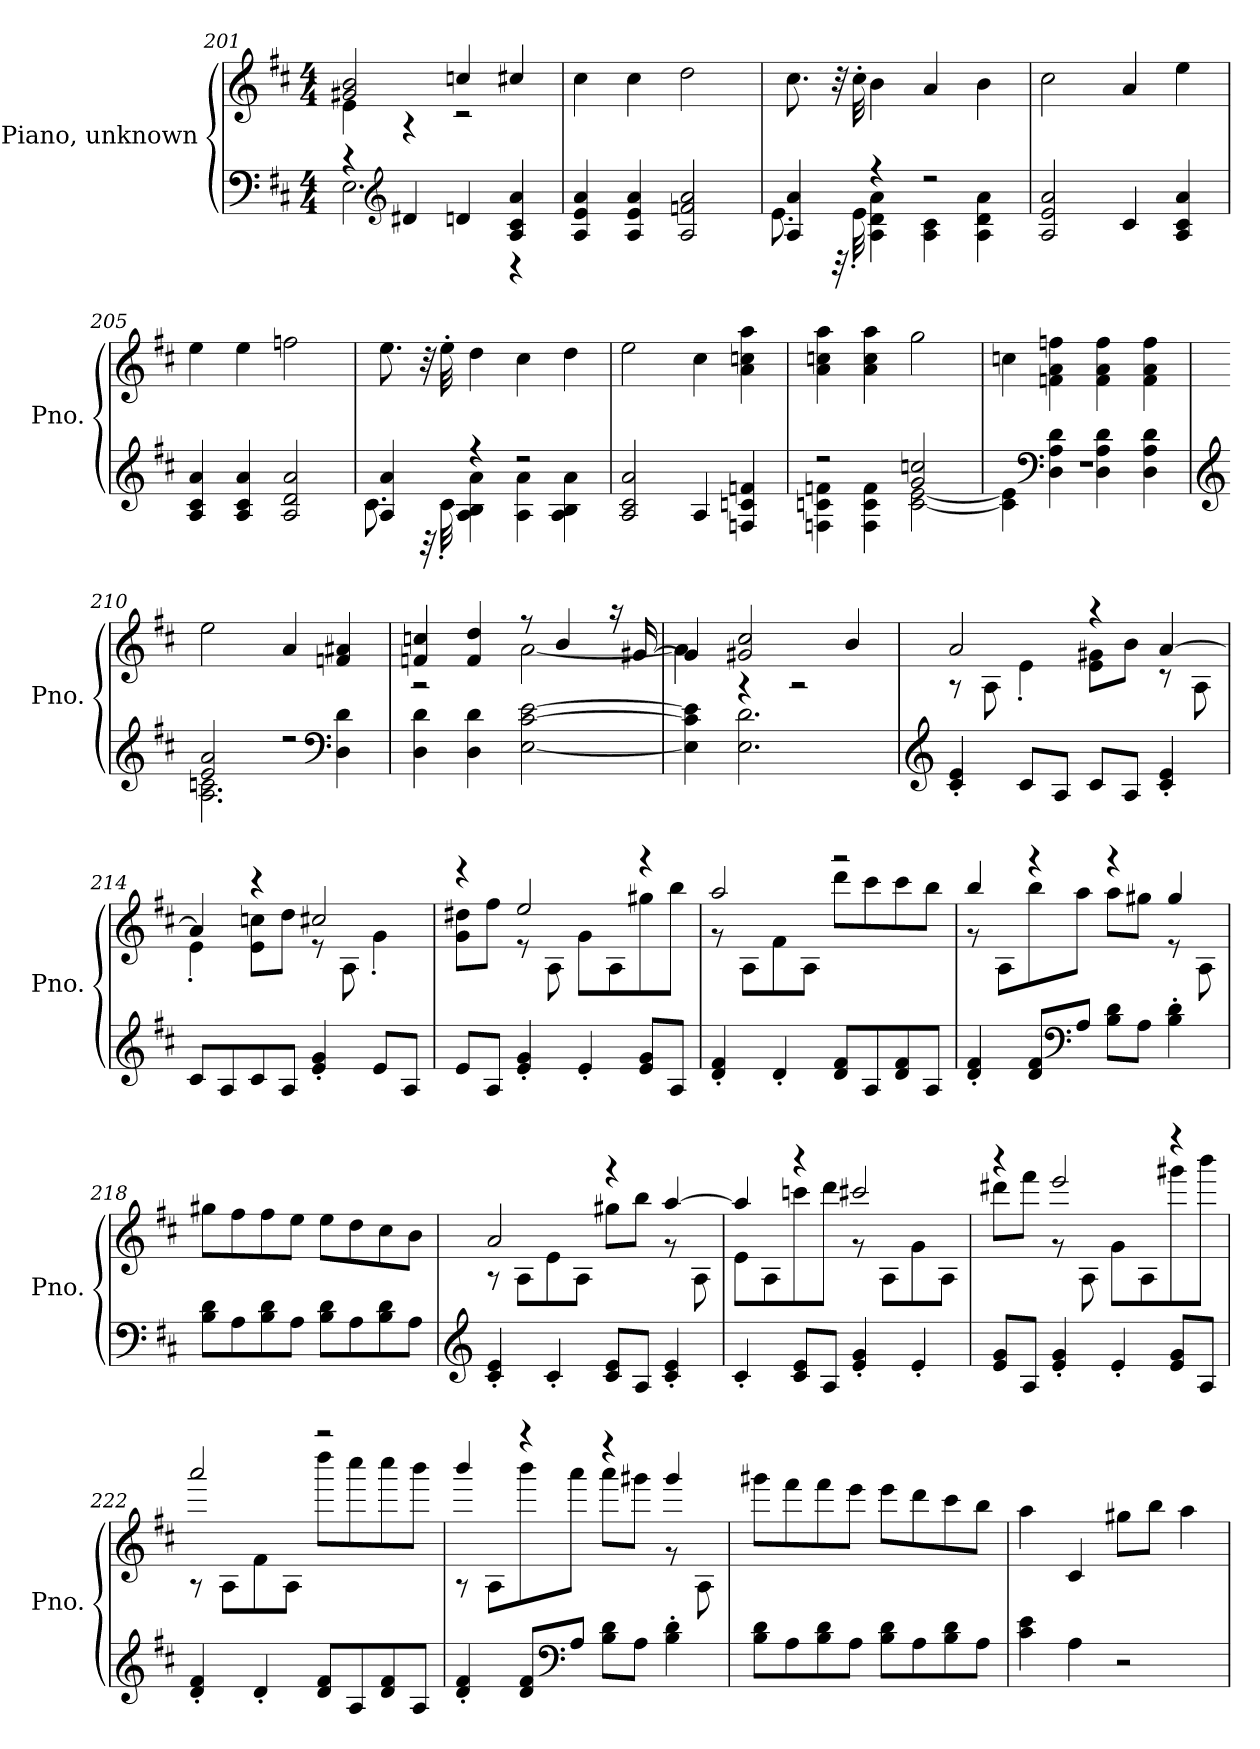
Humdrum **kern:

**kern	**kern
*part1	*part1
*staff2	*staff1
*I"Piano, unknown	*
*I'Pno.	*
!!LO:LB:g=z
*clefF4	*clefG2
*k[f#c#]	*k[f#c#]
*M4/4	*M4/4
=201	=201
*^	*^
4r	2.E\	2g#X/ 2b/	4e\
*clefG2	*	*	*
4d#X/	.	.	4r
4dn/	.	4ccn/	2r
4A/ 4c#/ 4a/	4r	4cc#X/	.
*v	*v	*	*
*	*v	*v
=202	=202
4A/ 4e/ 4a/	4cc#\
4A/ 4e/ 4a/	4cc#\
2A/ 2fn/ 2a/	2dd\
=203	=203
*^	*
4A/ 4a/	8.e\	8.cc#\
.	32r	32r
.	32e'\	32cc#'\
4r	4A\ 4d\ 4a\	4b\
2r	4A\ 4c#\	4a/
.	4A\ 4d\ 4a\	4b\
*v	*v	*
=204	=204
2A/ 2e/ 2a/	2cc#\
4c#/	4a/
4A/ 4c#/ 4a/	4ee\
=205	=205
4A/ 4c#/ 4a/	4ee\
4A/ 4c#/ 4a/	4ee\
2A/ 2d/ 2a/	2ffn\
!!LO:LB:g=z
=206	=206
*^	*
4A/ 4a/	8.c#\	8.ee\
.	32r	32r
.	32c#'\	32ee'\
4r	4A\ 4B\ 4a\	4dd\
2r	4A\ 4a\	4cc#\
.	4A\ 4B\ 4a\	4dd\
*v	*v	*
=207	=207
2A/ 2c#/ 2a/	2ee\
4A/	4cc#\
4Fn/ 4cn/ 4fn/	4a\ 4ccn\ 4aa\
=208	=208
*^	*
2r	4Fn\ 4cn\ 4fn\	4a\ 4ccn\ 4aa\
.	4F\ 4c\ 4f\	4a\ 4cc\ 4aa\
2g/ 2ccn/	[2c\ [2e\	2gg\
=209	=209	=209
1r	4c\] 4e\]	4ccn\
*clefF4	*	*
.	4D\ 4A\ 4d\	4fn\ 4a\ 4ffn\
.	4D\ 4A\ 4d\	4f\ 4a\ 4ff\
.	4D\ 4A\ 4d\	4f\ 4a\ 4ff\
=210	=210	=210
*clefG2	*	*
2e/ 2a/	2.A\ 2.cn\	2ee\
2r	.	4a/
*clefF4	*	*
.	4D\ 4d\	4fn/ 4a#X/
*v	*v	*
!!LO:LB:g=z
=211	=211
*	*^
4D\ 4d\	4fn/ 4ccn/	2r
4D\ 4d\	4f/ 4dd/	.
[2E\ [2c#\ [2e\	8r	[2a\
.	4b/	.
.	16r	.
.	[16g#X/	.
=212	=212	=212
4E\] 4c#\] 4e\]	4g#/]	4a\]
2.E\ 2.d\	2g#X/ 2cc#/	4r
.	.	2r
.	4b/	.
=213	=213	=213
*clefG2	*	*
4c#/' 4e/'	2a/	8r
.	.	8A\
8c#/L	.	4e'\
8A/J	.	.
8c#/L	4r	8e\ 8g#X\L
8A/J	.	8b\J
4c#/' 4e/'	[4a/	8r
.	.	8A\
=214	=214	=214
8c#/L	4a/]	4e'\
8A/	.	.
8c#/	4r	8e\ 8ccn\L
8A/J	.	8dd\J
4e/' 4g/'	2cc#X/	8r
.	.	8A\
8e/L	.	4g'\
8A/J	.	.
!!LO:PB:g=z	!!
=215	=215	=215
8e/L	4r	8g\ 8dd#X\L
8A/J	.	8ff#\J
4e/' 4g/'	2ee/	8r
.	.	8A\
4e'/	.	8g\L
.	.	8A\
8e/ 8g/L	4r	8gg#X\
8A/J	.	8bb\J
=216	=216	=216
4d/' 4f#/'	2aa/	8r
.	.	8A\L
4d'/	.	8f#\
.	.	8A\J
8d/ 8f#/L	2r	8ddd\L
8A/	.	8ccc#\
8d/ 8f#/	.	8ccc#\
8A/J	.	8bb\J
=217	=217	=217
4d/' 4f#/'	4bb/	8r
.	.	8A\L
8d/ 8f#/L	4r	8bb\
*clefF4	*	*
8A/J	.	8aa\J
8B\ 8d\L	4r	8aa\L
8A\J	.	8gg#X\J
4B\' 4d\'	4gg#/	8r
.	.	8A\
*	*v	*v
=218	=218
8B\ 8d\L	8gg#X\L
8A\	8ff#\
8B\ 8d\	8ff#\
8A\J	8ee\J
8B\ 8d\L	8ee\L
8A\	8dd\
8B\ 8d\	8cc#\
8A\J	8b\J
!!LO:LB:g=z
=219	=219
*clefG2	*
*	*^
4c#/' 4e/'	2a/	8r
.	.	8A\L
4c#'/	.	8e\
.	.	8A\J
8c#/ 8e/L	4r	8gg#X\L
8A/J	.	8bb\J
4c#/' 4e/'	[4aa/	8r
.	.	8A\
=220	=220	=220
4c#'/	4aa/]	8e\L
.	.	8A\
8c#/ 8e/L	4r	8cccn\
8A/J	.	8ddd\J
4e/' 4g/'	2ccc#X/	8r
.	.	8A\L
4e'/	.	8g\
.	.	8A\J
=221	=221	=221
8e/ 8g/L	4r	8ddd#X\L
8A/J	.	8fff#\J
4e/' 4g/'	2eee/	8r
.	.	8A\
4e'/	.	8g\L
.	.	8A\
8e/ 8g/L	4r	8ggg#X\
8A/J	.	8bbb\J
=222	=222	=222
4d/' 4f#/'	2aaa/	8r
.	.	8A\L
4d'/	.	8f#\
.	.	8A\J
8d/ 8f#/L	2r	8dddd\L
8A/	.	8cccc#\
8d/ 8f#/	.	8cccc#\
8A/J	.	8bbb\J
!!LO:LB:g=z	!!
=223	=223	=223
4d/' 4f#/'	4bbb/	8r
.	.	8A\L
8d/ 8f#/L	4r	8bbb\
*clefF4	*	*
8A/J	.	8aaa\J
8B\ 8d\L	4r	8aaa\L
8A\J	.	8ggg#X\J
4B\' 4d\'	4ggg#/	8r
.	.	8A\
*	*v	*v
=224	=224
8B\ 8d\L	8ggg#X\L
8A\	8fff#\
8B\ 8d\	8fff#\
8A\J	8eee\J
8B\ 8d\L	8eee\L
8A\	8ddd\
8B\ 8d\	8ccc#\
8A\J	8bb\J
=225	=225
4c#\ 4e\	4aa\
4A\	4c#/
2r	8gg#X\L
.	8bb\J
.	4aa\
=	=
*-	*-
